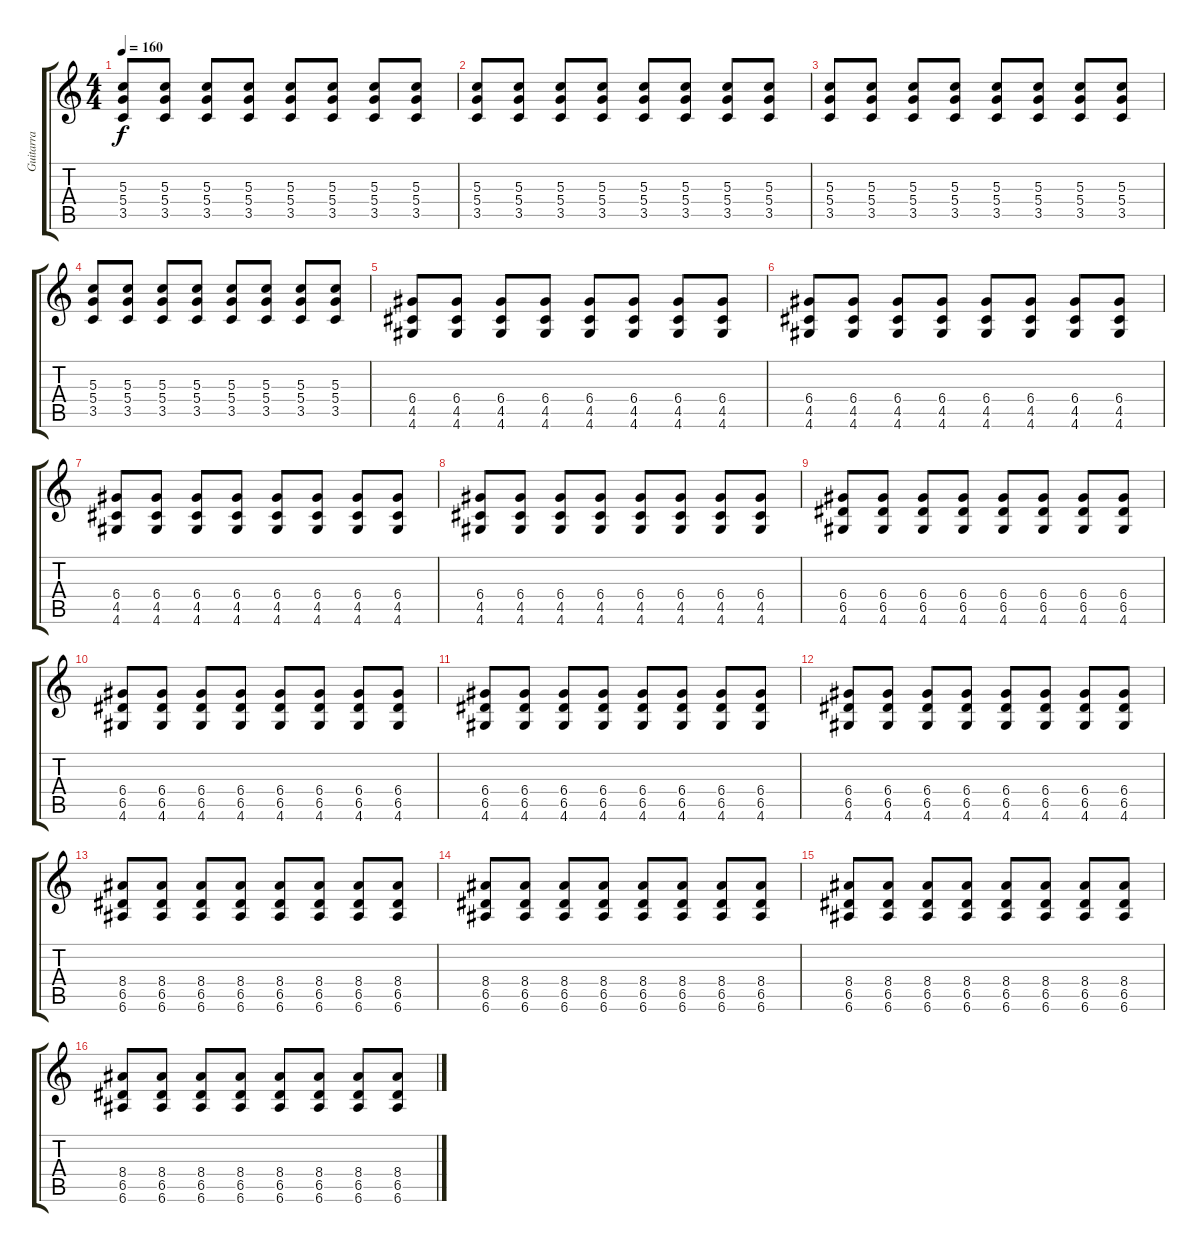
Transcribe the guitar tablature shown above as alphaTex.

\track ("Guitarra" "Guitarra") {instrument distortionguitar}
\staff {score tabs}
\tuning (E4 B3 G3 D3 A2 E2) {hide}
\ts (4 4)
\tempo 160
\clef g2
\ks c
(5.3 5.4 3.5).8{dy f} (5.3 5.4 3.5).8 (5.3 5.4 3.5).8 (5.3 5.4 3.5).8 (5.3 5.4 3.5).8 (5.3 5.4 3.5).8 (5.3 5.4 3.5).8 (5.3 5.4 3.5).8 |
(5.3 5.4 3.5).8 (5.3 5.4 3.5).8 (5.3 5.4 3.5).8 (5.3 5.4 3.5).8 (5.3 5.4 3.5).8 (5.3 5.4 3.5).8 (5.3 5.4 3.5).8 (5.3 5.4 3.5).8 |
(5.3 5.4 3.5).8 (5.3 5.4 3.5).8 (5.3 5.4 3.5).8 (5.3 5.4 3.5).8 (5.3 5.4 3.5).8 (5.3 5.4 3.5).8 (5.3 5.4 3.5).8 (5.3 5.4 3.5).8 |
(5.3 5.4 3.5).8 (5.3 5.4 3.5).8 (5.3 5.4 3.5).8 (5.3 5.4 3.5).8 (5.3 5.4 3.5).8 (5.3 5.4 3.5).8 (5.3 5.4 3.5).8 (5.3 5.4 3.5).8 |
(6.4 4.5 4.6).8 (6.4 4.5 4.6).8 (6.4 4.5 4.6).8 (6.4 4.5 4.6).8 (6.4 4.5 4.6).8 (6.4 4.5 4.6).8 (6.4 4.5 4.6).8 (6.4 4.5 4.6).8 |
(6.4 4.5 4.6).8 (6.4 4.5 4.6).8 (6.4 4.5 4.6).8 (6.4 4.5 4.6).8 (6.4 4.5 4.6).8 (6.4 4.5 4.6).8 (6.4 4.5 4.6).8 (6.4 4.5 4.6).8 |
(6.4 4.5 4.6).8 (6.4 4.5 4.6).8 (6.4 4.5 4.6).8 (6.4 4.5 4.6).8 (6.4 4.5 4.6).8 (6.4 4.5 4.6).8 (6.4 4.5 4.6).8 (6.4 4.5 4.6).8 |
(6.4 4.5 4.6).8 (6.4 4.5 4.6).8 (6.4 4.5 4.6).8 (6.4 4.5 4.6).8 (6.4 4.5 4.6).8 (6.4 4.5 4.6).8 (6.4 4.5 4.6).8 (6.4 4.5 4.6).8 |
(6.4 6.5 4.6).8 (6.4 6.5 4.6).8 (6.4 6.5 4.6).8 (6.4 6.5 4.6).8 (6.4 6.5 4.6).8 (6.4 6.5 4.6).8 (6.4 6.5 4.6).8 (6.4 6.5 4.6).8 |
(6.4 6.5 4.6).8 (6.4 6.5 4.6).8 (6.4 6.5 4.6).8 (6.4 6.5 4.6).8 (6.4 6.5 4.6).8 (6.4 6.5 4.6).8 (6.4 6.5 4.6).8 (6.4 6.5 4.6).8 |
(6.4 6.5 4.6).8 (6.4 6.5 4.6).8 (6.4 6.5 4.6).8 (6.4 6.5 4.6).8 (6.4 6.5 4.6).8 (6.4 6.5 4.6).8 (6.4 6.5 4.6).8 (6.4 6.5 4.6).8 |
(6.4 6.5 4.6).8 (6.4 6.5 4.6).8 (6.4 6.5 4.6).8 (6.4 6.5 4.6).8 (6.4 6.5 4.6).8 (6.4 6.5 4.6).8 (6.4 6.5 4.6).8 (6.4 6.5 4.6).8 |
(8.4 6.5 6.6).8 (8.4 6.5 6.6).8 (8.4 6.5 6.6).8 (8.4 6.5 6.6).8 (8.4 6.5 6.6).8 (8.4 6.5 6.6).8 (8.4 6.5 6.6).8 (8.4 6.5 6.6).8 |
(8.4 6.5 6.6).8 (8.4 6.5 6.6).8 (8.4 6.5 6.6).8 (8.4 6.5 6.6).8 (8.4 6.5 6.6).8 (8.4 6.5 6.6).8 (8.4 6.5 6.6).8 (8.4 6.5 6.6).8 |
(8.4 6.5 6.6).8 (8.4 6.5 6.6).8 (8.4 6.5 6.6).8 (8.4 6.5 6.6).8 (8.4 6.5 6.6).8 (8.4 6.5 6.6).8 (8.4 6.5 6.6).8 (8.4 6.5 6.6).8 |
(8.4 6.5 6.6).8 (8.4 6.5 6.6).8 (8.4 6.5 6.6).8 (8.4 6.5 6.6).8 (8.4 6.5 6.6).8 (8.4 6.5 6.6).8 (8.4 6.5 6.6).8 (8.4 6.5 6.6).8
